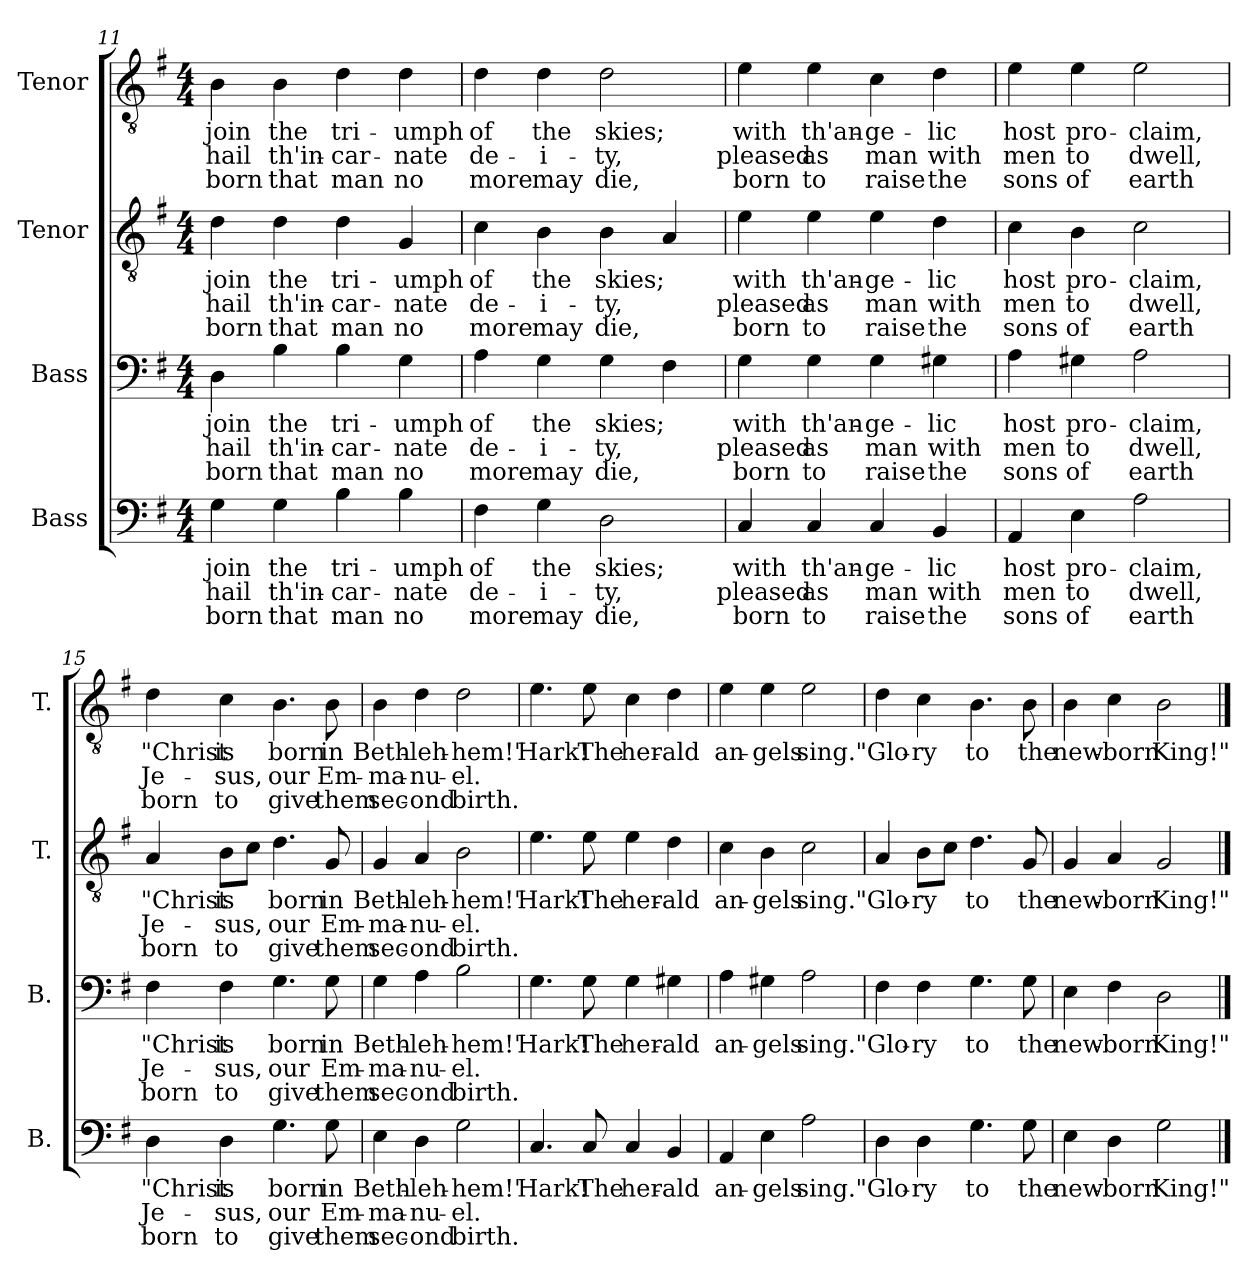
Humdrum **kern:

**kern	**text	**text	**text	**kern	**text	**text	**text	**kern	**text	**text	**text	**kern	**text	**text	**text
*part4	*part4	*part4	*part4	*part3	*part3	*part3	*part3	*part2	*part2	*part2	*part2	*part1	*part1	*part1	*part1
*staff4	*staff4	*staff4	*staff4	*staff3	*staff3	*staff3	*staff3	*staff2	*staff2	*staff2	*staff2	*staff1	*staff1	*staff1	*staff1
*I"Bass	*	*	*	*I"Bass	*	*	*	*I"Tenor	*	*	*	*I"Tenor	*	*	*
*I'B.	*	*	*	*I'B.	*	*	*	*I'T.	*	*	*	*I'T.	*	*	*
*clefF4	*	*	*	*clefF4	*	*	*	*clefGv2	*	*	*	*clefGv2	*	*	*
*k[f#]	*	*	*	*k[f#]	*	*	*	*k[f#]	*	*	*	*k[f#]	*	*	*
*G:	*	*	*	*G:	*	*	*	*G:	*	*	*	*G:	*	*	*
*M4/4	*	*	*	*M4/4	*	*	*	*M4/4	*	*	*	*M4/4	*	*	*
=11	=11	=11	=11	=11	=11	=11	=11	=11	=11	=11	=11	=11	=11	=11	=11
4G\	join	hail	born	4D\	join	hail	born	4d\	join	hail	born	4B\	join	hail	born
4G\	the	th'in-	that	4B\	the	th'in-	that	4d\	the	th'in-	that	4B\	the	th'in-	that
4B\	tri-	-car-	man	4B\	tri-	-car-	man	4d\	tri-	-car-	man	4d\	tri-	-car-	man
4B\	-umph	-nate	no	4G\	-umph	-nate	no	4G/	-umph	-nate	no	4d\	-umph	-nate	no
!!LO:LB:g=z
=12	=12	=12	=12	=12	=12	=12	=12	=12	=12	=12	=12	=12	=12	=12	=12
4F#\	of	de-	more	4A\	of	de-	more	4c\	of	de-	more	4d\	of	de-	more
4G\	the	-i-	may	4G\	the	-i-	may	4B\	the	-i-	may	4d\	the	-i-	may
2D\	skies;	-ty,	die,	4G\	skies;	-ty,	die,	4B\	skies;	-ty,	die,	2d\	skies;	-ty,	die,
.	.	.	.	4F#\	.	.	.	4A/	.	.	.	.	.	.	.
=13	=13	=13	=13	=13	=13	=13	=13	=13	=13	=13	=13	=13	=13	=13	=13
4C/	with	pleased	born	4G\	with	pleased	born	4e\	with	pleased	born	4e\	with	pleased	born
4C/	th'an-	as	to	4G\	th'an-	as	to	4e\	th'an-	as	to	4e\	th'an-	as	to
4C/	-ge-	man	raise	4G\	-ge-	man	raise	4e\	-ge-	man	raise	4c\	-ge-	man	raise
4BB/	-lic	with	the	4G#X\	-lic	with	the	4d\	-lic	with	the	4d\	-lic	with	the
=14	=14	=14	=14	=14	=14	=14	=14	=14	=14	=14	=14	=14	=14	=14	=14
4AA/	host	men	sons	4A\	host	men	sons	4c\	host	men	sons	4e\	host	men	sons
4E\	pro-	to	of	4G#X\	pro-	to	of	4B\	pro-	to	of	4e\	pro-	to	of
2A\	-claim,	dwell,	earth	2A\	-claim,	dwell,	earth	2c\	-claim,	dwell,	earth	2e\	-claim,	dwell,	earth
!!LO:PB:g=z
=15	=15	=15	=15	=15	=15	=15	=15	=15	=15	=15	=15	=15	=15	=15	=15
4D\	"Christ	Je-	born	4F#\	"Christ	Je-	born	4A/	"Christ	Je-	born	4d\	"Christ	Je-	born
4D\	is	-sus,	to	4F#\	is	-sus,	to	8B\L	is	-sus,	to	4c\	is	-sus,	to
.	.	.	.	.	.	.	.	8c\J	.	.	.	.	.	.	.
4.G\	born	our	give	4.G\	born	our	give	4.d\	born	our	give	4.B\	born	our	give
8G\	in	Em-	them	8G\	in	Em-	them	8G/	in	Em-	them	8B\	in	Em-	them
=16	=16	=16	=16	=16	=16	=16	=16	=16	=16	=16	=16	=16	=16	=16	=16
4E\	Beth-	-ma-	sec-	4G\	Beth-	-ma-	sec-	4G/	Beth-	-ma-	sec-	4B\	Beth-	-ma-	sec-
4D\	-leh-	-nu-	-ond	4A\	-leh-	-nu-	-ond	4A/	-leh-	-nu-	-ond	4d\	-leh-	-nu-	-ond
2G\	-hem!"	-el.	birth.	2B\	-hem!"	-el.	birth.	2B\	-hem!"	-el.	birth.	2d\	-hem!"	-el.	birth.
=17	=17	=17	=17	=17	=17	=17	=17	=17	=17	=17	=17	=17	=17	=17	=17
4.C/	Hark!	.	.	4.G\	Hark!	.	.	4.e\	Hark!	.	.	4.e\	Hark!	.	.
8C/	The	.	.	8G\	The	.	.	8e\	The	.	.	8e\	The	.	.
4C/	her-	.	.	4G\	her-	.	.	4e\	her-	.	.	4c\	her-	.	.
4BB/	-ald	.	.	4G#X\	-ald	.	.	4d\	-ald	.	.	4d\	-ald	.	.
=18	=18	=18	=18	=18	=18	=18	=18	=18	=18	=18	=18	=18	=18	=18	=18
4AA/	an-	.	.	4A\	an-	.	.	4c\	an-	.	.	4e\	an-	.	.
4E\	-gels	.	.	4G#X\	-gels	.	.	4B\	-gels	.	.	4e\	-gels	.	.
2A\	sing.	.	.	2A\	sing.	.	.	2c\	sing.	.	.	2e\	sing.	.	.
!!LO:LB:g=z
=19	=19	=19	=19	=19	=19	=19	=19	=19	=19	=19	=19	=19	=19	=19	=19
4D\	"Glo-	.	.	4F#\	"Glo-	.	.	4A/	"Glo-	.	.	4d\	"Glo-	.	.
4D\	-ry	.	.	4F#\	-ry	.	.	8B\L	-ry	.	.	4c\	-ry	.	.
.	.	.	.	.	.	.	.	8c\J	.	.	.	.	.	.	.
4.G\	to	.	.	4.G\	to	.	.	4.d\	to	.	.	4.B\	to	.	.
8G\	the	.	.	8G\	the	.	.	8G/	the	.	.	8B\	the	.	.
=20	=20	=20	=20	=20	=20	=20	=20	=20	=20	=20	=20	=20	=20	=20	=20
4E\	new-	.	.	4E\	new-	.	.	4G/	new-	.	.	4B\	new-	.	.
4D\	-born	.	.	4F#\	-born	.	.	4A/	-born	.	.	4c\	-born	.	.
2G\	King!"	.	.	2D\	King!"	.	.	2G/	King!"	.	.	2B\	King!"	.	.
==	==	==	==	==	==	==	==	==	==	==	==	==	==	==	==
*-	*-	*-	*-	*-	*-	*-	*-	*-	*-	*-	*-	*-	*-	*-	*-
